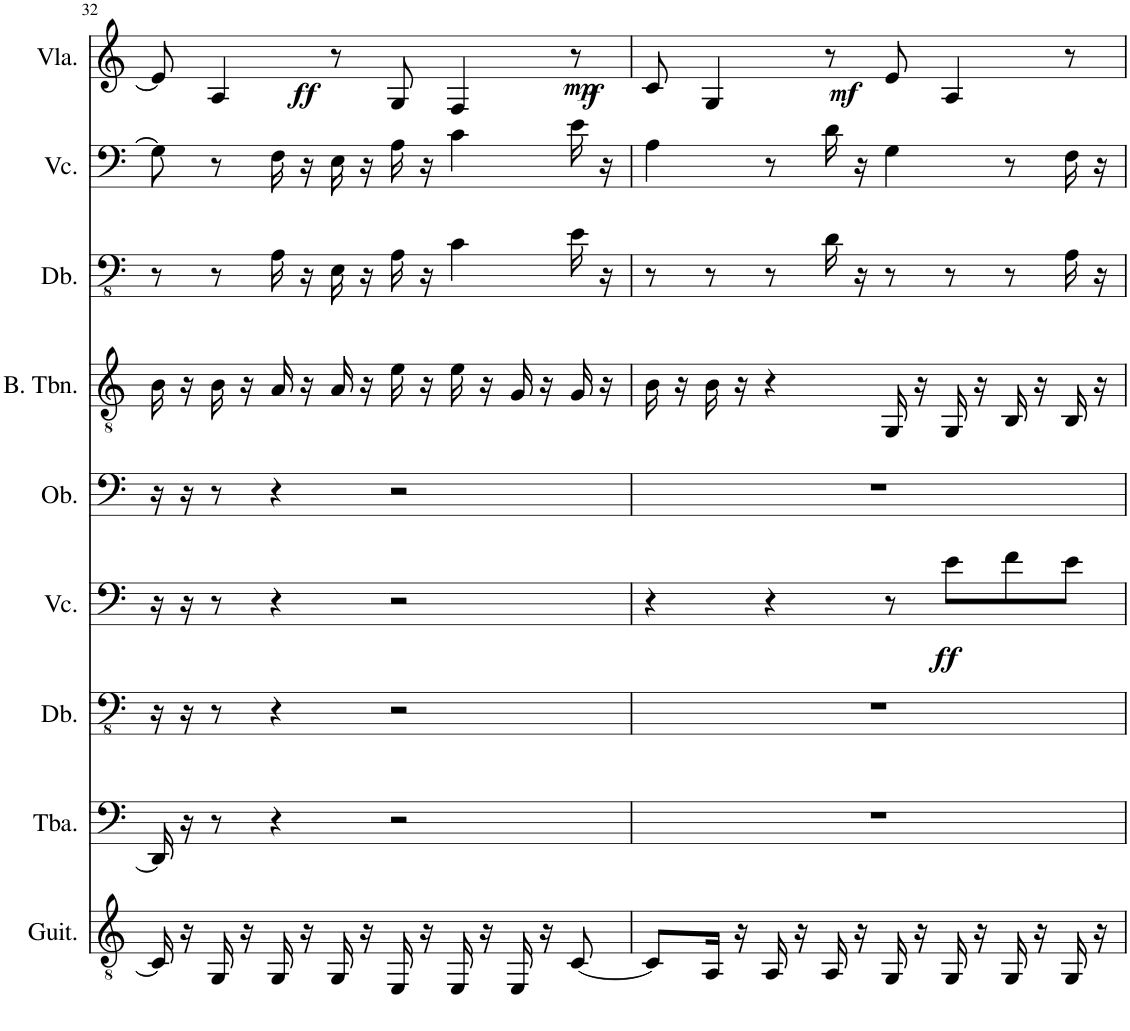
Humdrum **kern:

**kern	**kern	**kern	**kern	**dynam	**kern	**kern	**kern	**kern	**kern	**dynam
*part9	*part8	*part7	*part6	*part6	*part5	*part4	*part3	*part2	*part1	*part1
*staff9	*staff8	*staff7	*staff6	*staff6	*staff5	*staff4	*staff3	*staff2	*staff1	*staff1
*I"Classical Guitar	*I"Tuba	*I"Double Bass	*I"Violoncello	*	*I"Oboe	*I"Bass Trombone	*I"Double Bass	*I"Violoncello	*I"Viola	*
*I'Guit.	*I'Tba.	*I'Db.	*I'Vc.	*	*I'Ob.	*I'B. Tbn.	*I'Db.	*I'Vc.	*I'Vla.	*
!!LO:PB:g=z
*clefGv2	*clefF4	*clefFv4	*clefF4	*	*clefF4	*clefGv2	*clefFv4	*clefF4	*clefG2	*
*	*	*Trd7c12	*	*	*	*	*Trd7c12	*	*	*
*k[]	*k[]	*k[]	*k[]	*	*k[]	*k[]	*k[]	*k[]	*k[]	*
*M4/4	*M4/4	*M4/4	*M4/4	*	*M4/4	*M4/4	*M4/4	*M4/4	*M4/4	*
=32	=32	=32	=32	=32	=32	=32	=32	=32	=32	=32
16C/]	16DD/]	16r	16r	.	16r	16B\	8r	8G\]	8e/]	.
16r	16r	16r	16r	.	16r	16r	.	.	.	.
16GG/	8r	8r	8r	.	8r	16B\	8r	8r	4A/	.
16r	.	.	.	.	.	16r	.	.	.	.
16GG/	4r	4r	4r	.	4r	16A/	16AA\	16F\	.	.
16r	.	.	.	.	.	16r	16r	16r	.	.
!	!	!	!	!	!	!	!	!	!	!LO:DY:b
16GG/	.	.	.	.	.	16A/	16EE\	16E\	8r	ff
16r	.	.	.	.	.	16r	16r	16r	.	.
16EE/	2r	2r	2r	.	2r	16e\	16AA\	16A\	8G/	.
16r	.	.	.	.	.	16r	16r	16r	.	.
16EE/	.	.	.	.	.	16e\	4C\	4c\	4F/	.
16r	.	.	.	.	.	16r	.	.	.	.
16EE/	.	.	.	.	.	16G/	.	.	.	.
16r	.	.	.	.	.	16r	.	.	.	.
!	!	!	!	!	!	!	!	!	!	!LO:DY:b
!	!	!	!	!	!	!	!	!	!	!LO:DY:n=1:b
[8C/	.	.	.	.	.	16G/	16E\	16e\	8r	mp f
.	.	.	.	.	.	16r	16r	16r	.	.
=33	=33	=33	=33	=33	=33	=33	=33	=33	=33	=33
8C/L]	1r	1r	4r	.	1r	16B\	8r	4A\	8c/	.
.	.	.	.	.	.	16r	.	.	.	.
16AA/Jk	.	.	.	.	.	16B\	8r	.	4G/	.
16r	.	.	.	.	.	16r	.	.	.	.
16AA/	.	.	4r	.	.	4r	8r	8r	.	.
16r	.	.	.	.	.	.	.	.	.	.
!	!	!	!	!	!	!	!	!	!	!LO:DY:b
16AA/	.	.	.	.	.	.	16D\	16d\	8r	mf
16r	.	.	.	.	.	.	16r	16r	.	.
16GG/	.	.	8r	.	.	16GG/	8r	4G\	8e/	.
16r	.	.	.	.	.	16r	.	.	.	.
!	!	!	!	!LO:DY:b	!	!	!	!	!	!
16GG/	.	.	8e\L	ff	.	16GG/	8r	.	4A/	.
16r	.	.	.	.	.	16r	.	.	.	.
16GG/	.	.	8f\	.	.	16BB/	8r	8r	.	.
16r	.	.	.	.	.	16r	.	.	.	.
16GG/	.	.	8e\J	.	.	16BB/	16AA\	16F\	8r	.
16r	.	.	.	.	.	16r	16r	16r	.	.
=	=	=	=	=	=	=	=	=	=	=
*-	*-	*-	*-	*-	*-	*-	*-	*-	*-	*-
